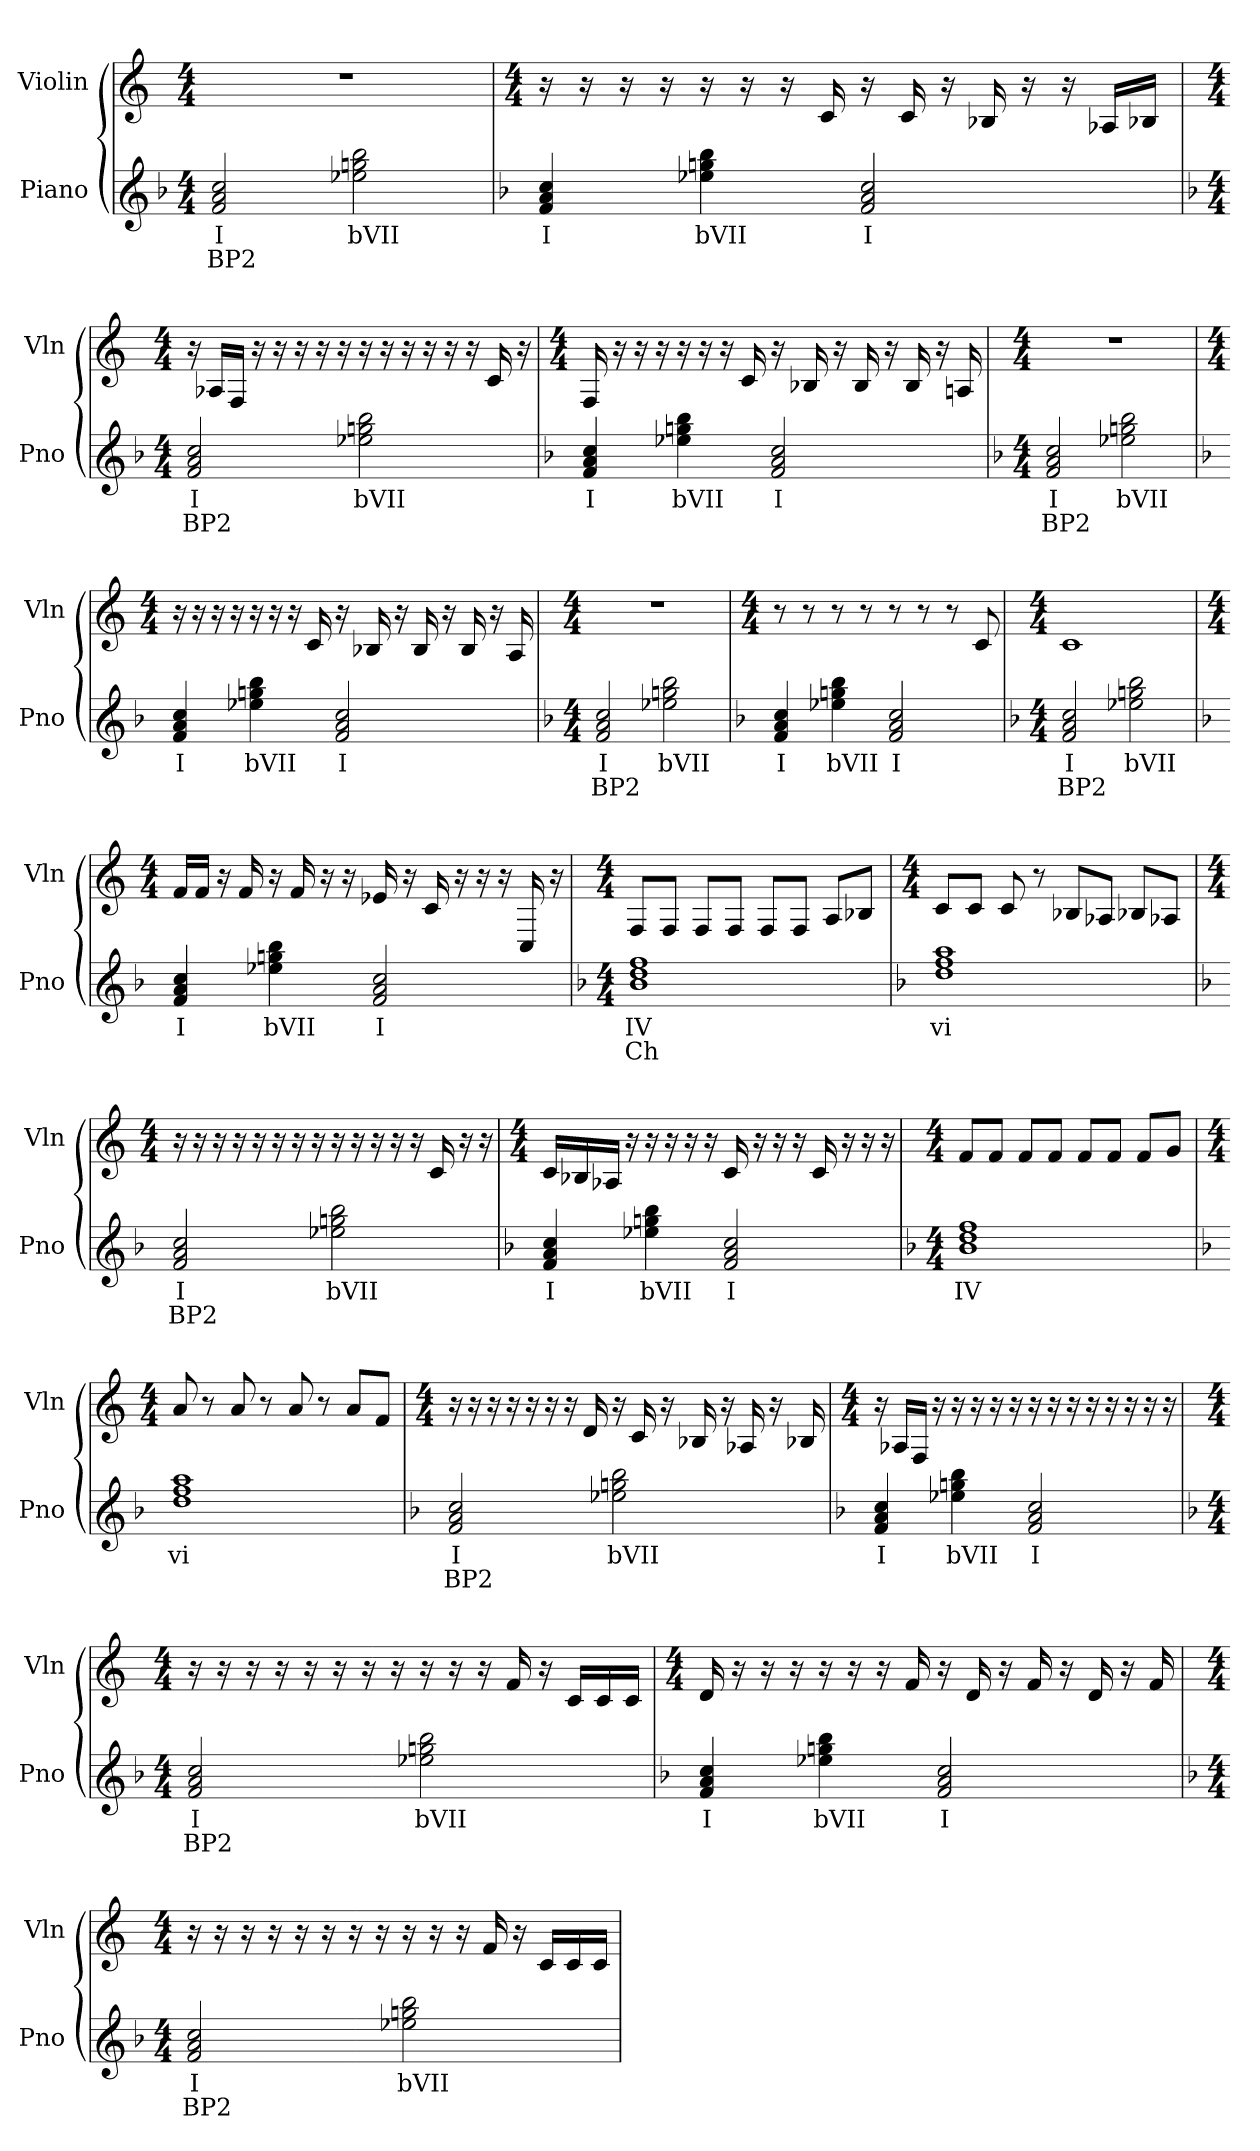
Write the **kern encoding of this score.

**kern	**text	**text	**kern
*part2	*part2	*part2	*part1
*staff2	*staff2	*staff2	*staff1
*I"Piano	*	*	*I"Violin
*I'Pno	*	*	*I'Vln
*k[b-]	*	*	*
*F:	*	*	*
*M4/4	*	*	*M4/4
=	=	=	=
2f 2a 2cc	I	BP2	1r
2ee-X 2ggn 2bb-	bVII	.	.
=	=	=	=
*k[b-]	*	*	*
*F:	*	*	*
*	*	*	*M4/4
4f 4a 4cc	I	.	16r
.	.	.	16r
.	.	.	16r
.	.	.	16r
4ee-X 4ggn 4bb-	bVII	.	16r
.	.	.	16r
.	.	.	16r
.	.	.	16c
2f 2a 2cc	I	.	16r
.	.	.	16c
.	.	.	16r
.	.	.	16B-X
.	.	.	16r
.	.	.	16r
.	.	.	16A-XLL
.	.	.	16B-XJJ
=	=	=	=
*k[b-]	*	*	*
*F:	*	*	*
*M4/4	*	*	*M4/4
2f 2a 2cc	I	BP2	16r
.	.	.	16A-XLL
.	.	.	16FJJ
.	.	.	16r
.	.	.	16r
.	.	.	16r
.	.	.	16r
.	.	.	16r
2ee-X 2ggn 2bb-	bVII	.	16r
.	.	.	16r
.	.	.	16r
.	.	.	16r
.	.	.	16r
.	.	.	16r
.	.	.	16c
.	.	.	16r
=	=	=	=
*k[b-]	*	*	*
*F:	*	*	*
*	*	*	*M4/4
4f 4a 4cc	I	.	16F
.	.	.	16r
.	.	.	16r
.	.	.	16r
4ee-X 4ggn 4bb-	bVII	.	16r
.	.	.	16r
.	.	.	16r
.	.	.	16c
2f 2a 2cc	I	.	16r
.	.	.	16B-X
.	.	.	16r
.	.	.	16B-
.	.	.	16r
.	.	.	16B-
.	.	.	16r
.	.	.	16An
=	=	=	=
*k[b-]	*	*	*
*F:	*	*	*
*M4/4	*	*	*M4/4
2f 2a 2cc	I	BP2	1r
2ee-X 2ggn 2bb-	bVII	.	.
=	=	=	=
*k[b-]	*	*	*
*F:	*	*	*
*	*	*	*M4/4
4f 4a 4cc	I	.	16r
.	.	.	16r
.	.	.	16r
.	.	.	16r
4ee-X 4ggn 4bb-	bVII	.	16r
.	.	.	16r
.	.	.	16r
.	.	.	16c
2f 2a 2cc	I	.	16r
.	.	.	16B-X
.	.	.	16r
.	.	.	16B-
.	.	.	16r
.	.	.	16B-
.	.	.	16r
.	.	.	16A
=	=	=	=
*k[b-]	*	*	*
*F:	*	*	*
*M4/4	*	*	*M4/4
2f 2a 2cc	I	BP2	1r
2ee-X 2ggn 2bb-	bVII	.	.
=	=	=	=
*k[b-]	*	*	*
*F:	*	*	*
*	*	*	*M4/4
4f 4a 4cc	I	.	8r
.	.	.	8r
4ee-X 4ggn 4bb-	bVII	.	8r
.	.	.	8r
2f 2a 2cc	I	.	8r
.	.	.	8r
.	.	.	8r
.	.	.	8c
=	=	=	=
*k[b-]	*	*	*
*F:	*	*	*
*M4/4	*	*	*M4/4
2f 2a 2cc	I	BP2	1c
2ee-X 2ggn 2bb-	bVII	.	.
=	=	=	=
*k[b-]	*	*	*
*F:	*	*	*
*	*	*	*M4/4
4f 4a 4cc	I	.	16fLL
.	.	.	16fJJ
.	.	.	16r
.	.	.	16f
4ee-X 4ggn 4bb-	bVII	.	16r
.	.	.	16f
.	.	.	16r
.	.	.	16r
2f 2a 2cc	I	.	16e-X
.	.	.	16r
.	.	.	16c
.	.	.	16r
.	.	.	16r
.	.	.	16r
.	.	.	16C
.	.	.	16r
=	=	=	=
*k[b-]	*	*	*
*F:	*	*	*
*M4/4	*	*	*M4/4
1b- 1dd 1ff	IV	Ch	8FL
.	.	.	8FJ
.	.	.	8FL
.	.	.	8FJ
.	.	.	8FL
.	.	.	8FJ
.	.	.	8AL
.	.	.	8B-XJ
=	=	=	=
*k[b-]	*	*	*
*F:	*	*	*
*	*	*	*M4/4
1dd 1ff 1aa	vi	.	8cL
.	.	.	8cJ
.	.	.	8c
.	.	.	8r
.	.	.	8B-XL
.	.	.	8A-XJ
.	.	.	8B-XL
.	.	.	8A-XJ
=	=	=	=
*k[b-]	*	*	*
*F:	*	*	*
*	*	*	*M4/4
2f 2a 2cc	I	BP2	16r
.	.	.	16r
.	.	.	16r
.	.	.	16r
.	.	.	16r
.	.	.	16r
.	.	.	16r
.	.	.	16r
2ee-X 2ggn 2bb-	bVII	.	16r
.	.	.	16r
.	.	.	16r
.	.	.	16r
.	.	.	16r
.	.	.	16c
.	.	.	16r
.	.	.	16r
=	=	=	=
*k[b-]	*	*	*
*F:	*	*	*
*	*	*	*M4/4
4f 4a 4cc	I	.	16cLL
.	.	.	16B-X
.	.	.	16A-XJJ
.	.	.	16r
4ee-X 4ggn 4bb-	bVII	.	16r
.	.	.	16r
.	.	.	16r
.	.	.	16r
2f 2a 2cc	I	.	16c
.	.	.	16r
.	.	.	16r
.	.	.	16r
.	.	.	16c
.	.	.	16r
.	.	.	16r
.	.	.	16r
=	=	=	=
*k[b-]	*	*	*
*F:	*	*	*
*M4/4	*	*	*M4/4
1b- 1dd 1ff	IV	.	8fL
.	.	.	8fJ
.	.	.	8fL
.	.	.	8fJ
.	.	.	8fL
.	.	.	8fJ
.	.	.	8fL
.	.	.	8gJ
=	=	=	=
*k[b-]	*	*	*
*F:	*	*	*
*	*	*	*M4/4
1dd 1ff 1aa	vi	.	8a
.	.	.	8r
.	.	.	8a
.	.	.	8r
.	.	.	8a
.	.	.	8r
.	.	.	8aL
.	.	.	8fJ
=	=	=	=
*k[b-]	*	*	*
*F:	*	*	*
*	*	*	*M4/4
2f 2a 2cc	I	BP2	16r
.	.	.	16r
.	.	.	16r
.	.	.	16r
.	.	.	16r
.	.	.	16r
.	.	.	16r
.	.	.	16d
2ee-X 2ggn 2bb-	bVII	.	16r
.	.	.	16c
.	.	.	16r
.	.	.	16B-X
.	.	.	16r
.	.	.	16A-X
.	.	.	16r
.	.	.	16B-X
=	=	=	=
*k[b-]	*	*	*
*F:	*	*	*
*	*	*	*M4/4
4f 4a 4cc	I	.	16r
.	.	.	16A-XLL
.	.	.	16FJJ
.	.	.	16r
4ee-X 4ggn 4bb-	bVII	.	16r
.	.	.	16r
.	.	.	16r
.	.	.	16r
2f 2a 2cc	I	.	16r
.	.	.	16r
.	.	.	16r
.	.	.	16r
.	.	.	16r
.	.	.	16r
.	.	.	16r
.	.	.	16r
=	=	=	=
*k[b-]	*	*	*
*F:	*	*	*
*M4/4	*	*	*M4/4
2f 2a 2cc	I	BP2	16r
.	.	.	16r
.	.	.	16r
.	.	.	16r
.	.	.	16r
.	.	.	16r
.	.	.	16r
.	.	.	16r
2ee-X 2ggn 2bb-	bVII	.	16r
.	.	.	16r
.	.	.	16r
.	.	.	16f
.	.	.	16r
.	.	.	16cLL
.	.	.	16c
.	.	.	16cJJ
=	=	=	=
*k[b-]	*	*	*
*F:	*	*	*
*	*	*	*M4/4
4f 4a 4cc	I	.	16d
.	.	.	16r
.	.	.	16r
.	.	.	16r
4ee-X 4ggn 4bb-	bVII	.	16r
.	.	.	16r
.	.	.	16r
.	.	.	16f
2f 2a 2cc	I	.	16r
.	.	.	16d
.	.	.	16r
.	.	.	16f
.	.	.	16r
.	.	.	16d
.	.	.	16r
.	.	.	16f
=	=	=	=
*k[b-]	*	*	*
*F:	*	*	*
*M4/4	*	*	*M4/4
2f 2a 2cc	I	BP2	16r
.	.	.	16r
.	.	.	16r
.	.	.	16r
.	.	.	16r
.	.	.	16r
.	.	.	16r
.	.	.	16r
2ee-X 2ggn 2bb-	bVII	.	16r
.	.	.	16r
.	.	.	16r
.	.	.	16f
.	.	.	16r
.	.	.	16cLL
.	.	.	16c
.	.	.	16cJJ
=	=	=	=
*-	*-	*-	*-
